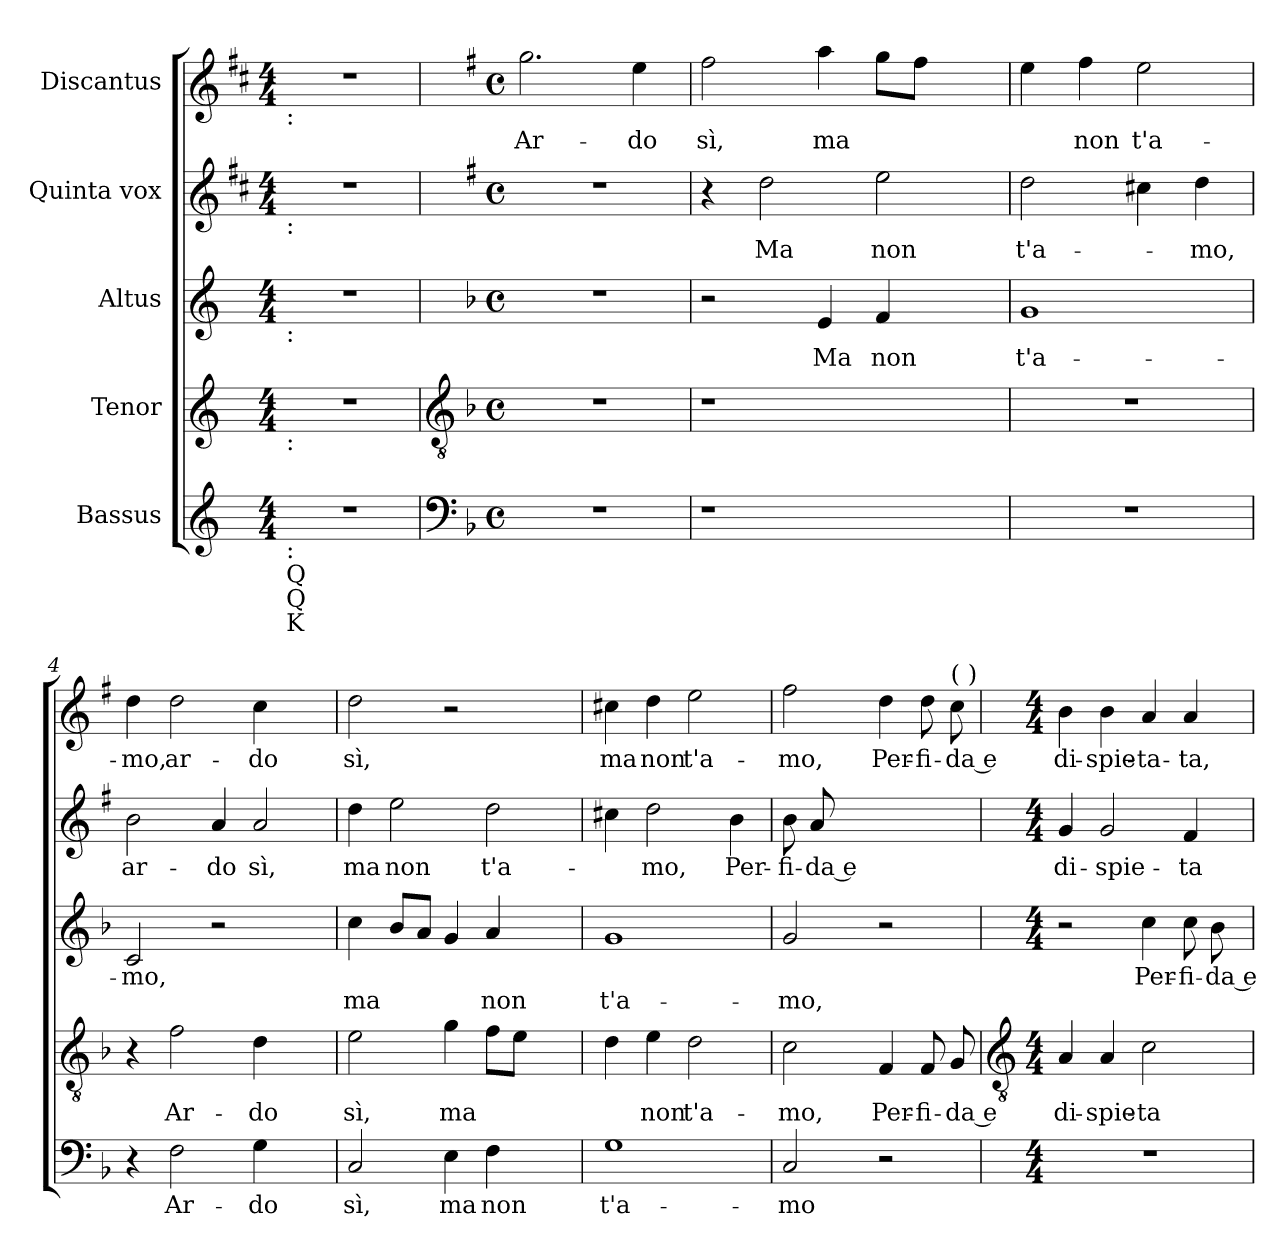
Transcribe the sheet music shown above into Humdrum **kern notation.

**kern	**text	**kern	**text	**kern	**text	**text	**kern	**text	**kern	**text
*part5	*part5	*part4	*part4	*part3	*part3	*part3	*part2	*part2	*part1	*part1
*staff5	*staff5	*staff4	*staff4	*staff3	*staff3	*staff3	*staff2	*staff2	*staff1	*staff1
*I"Bassus	*	*I"Tenor	*	*I"Altus	*	*	*I"Quinta vox	*	*I"Discantus	*
*clefG2	*	*clefG2	*	*clefG2	*	*	*clefG2	*	*clefG2	*
*	*	*	*	*	*	*	*ITrd1c2	*	*ITrd1c2	*
*k[]	*	*k[]	*	*k[]	*	*	*k[]	*	*k[]	*
*C:	*	*C:	*	*C:	*	*	*C:	*	*C:	*
*M4/4	*	*M4/4	*	*M4/4	*	*	*M4/4	*	*M4/4	*
=	=	=	=	=	=	=	=	=	=	=
!	!	!	!	!	!	!	!	!	!LO:TX:b:t=&colon;	!
!	!	!	!	!	!	!	!LO:TX:b:t=&colon;	!	!	!
!	!	!	!	!LO:TX:b:t=&colon;	!	!	!	!	!	!
!	!	!LO:TX:b:t=&colon;	!	!	!	!	!	!	!	!
!LO:TX:b:t=&colon;	!	!	!	!	!	!	!	!	!	!
!LO:TX:b:t=Q	!	!	!	!	!	!	!	!	!	!
!LO:TX:b:t=Q	!	!	!	!	!	!	!	!	!	!
!LO:TX:b:t=K	!	!	!	!	!	!	!	!	!	!
1r	.	1r	.	1r	.	.	1r	.	1r	.
!!LO:LB:g=z
=1	=1	=1	=1	=1	=1	=1	=1	=1	=1	=1
*clefF4	*	*clefGv2	*	*	*	*	*	*	*	*
*k[b-]	*	*k[b-]	*	*k[b-]	*	*	*k[b-]	*	*k[b-]	*
*F:	*	*F:	*	*F:	*	*	*F:	*	*F:	*
*M4/4	*	*M4/4	*	*M4/4	*	*	*M4/4	*	*M4/4	*
*met(c)	*	*met(c)	*	*met(c)	*	*	*met(c)	*	*met(c)	*
!	!	!	!	!	!	!	!	!	!	!LO:LY:b
1r	.	1r	.	1r	.	.	1r	.	2.ff	Ar-
!	!	!	!	!	!	!	!	!	!	!LO:LY:b
.	.	.	.	.	.	.	.	.	4dd	-do
=2	=2	=2	=2	=2	=2	=2	=2	=2	=2	=2
!	!	!	!	!	!	!	!	!	!	!LO:LY:b
1r	.	1r	.	2r	.	.	4r	.	2ee	sì,
!	!	!	!	!	!	!	!	!LO:LY:b	!	!
.	.	.	.	.	.	.	2cc	Ma	.	.
!	!	!	!	!	!LO:LY:b	!	!	!	!	!LO:LY:b
.	.	.	.	4e	Ma	.	.	.	4gg	ma
!	!	!	!	!	!LO:LY:b	!	!	!LO:LY:b	!	!
.	.	.	.	4f	non	.	2dd	non	8ffL	.
.	.	.	.	.	.	.	.	.	8eeJ	.
4ryy	.	4ryy	.	4ryy	.	.	.	.	4ryy	.
=3	=3	=3	=3	=3	=3	=3	=3	=3	=3	=3
!	!	!	!	!	!LO:LY:b	!	!	!LO:LY:b	!	!
1r	.	1r	.	1g	t'a-	.	2cc	t'a-	4dd	.
!	!	!	!	!	!	!	!	!	!	!LO:LY:b
.	.	.	.	.	.	.	.	.	4ee	non
!	!	!	!	!	!	!	!	!	!	!LO:LY:b
.	.	.	.	.	.	.	4b	.	2dd	t'a-
!	!	!	!	!	!	!	!	!LO:LY:b	!	!
.	.	.	.	.	.	.	4cc	-mo,	.	.
=4	=4	=4	=4	=4	=4	=4	=4	=4	=4	=4
!	!	!	!	!	!LO:LY:b	!	!	!LO:LY:b	!	!LO:LY:b
4r	.	4r	.	2c	-mo,	.	2a	ar-	4cc	-mo,
!	!LO:LY:b	!	!LO:LY:b	!	!	!	!	!	!	!LO:LY:b
2F	Ar-	2f	Ar-	.	.	.	.	.	2cc	ar-
!	!	!	!	!	!	!	!	!LO:LY:b	!	!
.	.	.	.	2r	.	.	4g	-do	.	.
!	!LO:LY:b	!	!LO:LY:b	!	!	!	!	!LO:LY:b	!	!LO:LY:b
4G	-do	4d	-do	.	.	.	2g	sì,	4b-	-do
4ryy	.	4ryy	.	4ryy	.	.	.	.	4ryy	.
=5	=5	=5	=5	=5	=5	=5	=5	=5	=5	=5
!	!LO:LY:b	!	!LO:LY:b	!	!	!LO:LY:b	!	!LO:LY:b	!	!LO:LY:b
2C	sì,	2e	sì,	4cc	.	ma	4cc	ma	2cc	sì,
!	!	!	!	!	!	!	!	!LO:LY:b	!	!
.	.	.	.	8b-L	.	.	2dd	non	.	.
.	.	.	.	8aJ	.	.	.	.	.	.
!	!LO:LY:b	!	!LO:LY:b	!	!	!	!	!	!	!
4E	ma	4g	ma	4g	.	.	.	.	2r	.
!	!LO:LY:b	!	!	!	!	!LO:LY:b	!	!LO:LY:b	!	!
4F	non	8fL	.	4a	.	non	2cc	t'a-	.	.
.	.	8eJ	.	.	.	.	.	.	.	.
4ryy	.	4ryy	.	4ryy	.	.	.	.	4ryy	.
=6	=6	=6	=6	=6	=6	=6	=6	=6	=6	=6
!	!LO:LY:b	!	!	!	!	!LO:LY:b	!	!	!	!LO:LY:b
1G	t'a-	4d	.	1g	.	t'a-	4b	.	4bn	ma
!	!	!	!LO:LY:b	!	!	!	!	!LO:LY:b	!	!LO:LY:b
.	.	4e	non	.	.	.	2cc	-mo,	4cc	non
!	!	!	!LO:LY:b	!	!	!	!	!	!	!LO:LY:b
.	.	2d	t'a-	.	.	.	.	.	2dd	t'a-
!	!	!	!	!	!	!	!	!LO:LY:b	!	!
.	.	.	.	.	.	.	4a	Per-	.	.
=7	=7	=7	=7	=7	=7	=7	=7	=7	=7	=7
!	!LO:LY:b	!	!LO:LY:b	!	!	!LO:LY:b	!	!LO:LY:b	!	!LO:LY:b
2C	-mo	2c	-mo,	2g	.	-mo,	8a	-fi-	2ee	-mo,
!	!	!	!	!	!	!	!	!LO:LY:b	!	!
.	.	.	.	.	.	.	8g	-da e	.	.
.	.	.	.	.	.	.	2.ryy	.	.	.
!	!	!	!LO:LY:b	!	!	!	!	!	!	!LO:LY:b
2r	.	4F	Per-	2r	.	.	.	.	4cc	Per-
!	!	!	!LO:LY:b	!	!	!	!	!	!	!LO:LY:b
.	.	8F	-fi-	.	.	.	.	.	8cc	-fi-
!	!	!	!	!	!	!	!	!	!LO:TX:a:t=(  )	!
!	!	!	!LO:LY:b	!	!	!	!	!	!	!LO:LY:b
.	.	8G	-da e	.	.	.	.	.	8b-	-da e
!!LO:LB:g=z
=8	=8	=8	=8	=8	=8	=8	=8	=8	=8	=8
*	*	*clefGv2	*	*	*	*	*	*	*	*
*M4/4	*	*M4/4	*	*M4/4	*	*	*M4/4	*	*M4/4	*
!	!	!	!LO:LY:b	!	!	!	!	!LO:LY:b	!	!LO:LY:b
1r	.	4A	di-	2r	.	.	4f	di-	4a	di-
!	!	!	!LO:LY:b	!	!	!	!	!LO:LY:b	!	!LO:LY:b
.	.	4A	-spie-	.	.	.	2f	-spie-	4a	-spie-
!	!	!	!LO:LY:b	!	!LO:LY:b	!	!	!	!	!LO:LY:b
.	.	2c	-ta-	4cc	Per-	.	.	.	4g	-ta-
!	!	!	!	!	!LO:LY:b	!	!	!LO:LY:b	!	!LO:LY:b
.	.	.	.	8cc	-fi-	.	4e	-ta-	4g	-ta,
!	!	!	!	!	!LO:LY:b	!	!	!	!	!
.	.	.	.	8b-	-da e	.	.	.	.	.
=	=	=	=	=	=	=	=	=	=	=
*-	*-	*-	*-	*-	*-	*-	*-	*-	*-	*-
